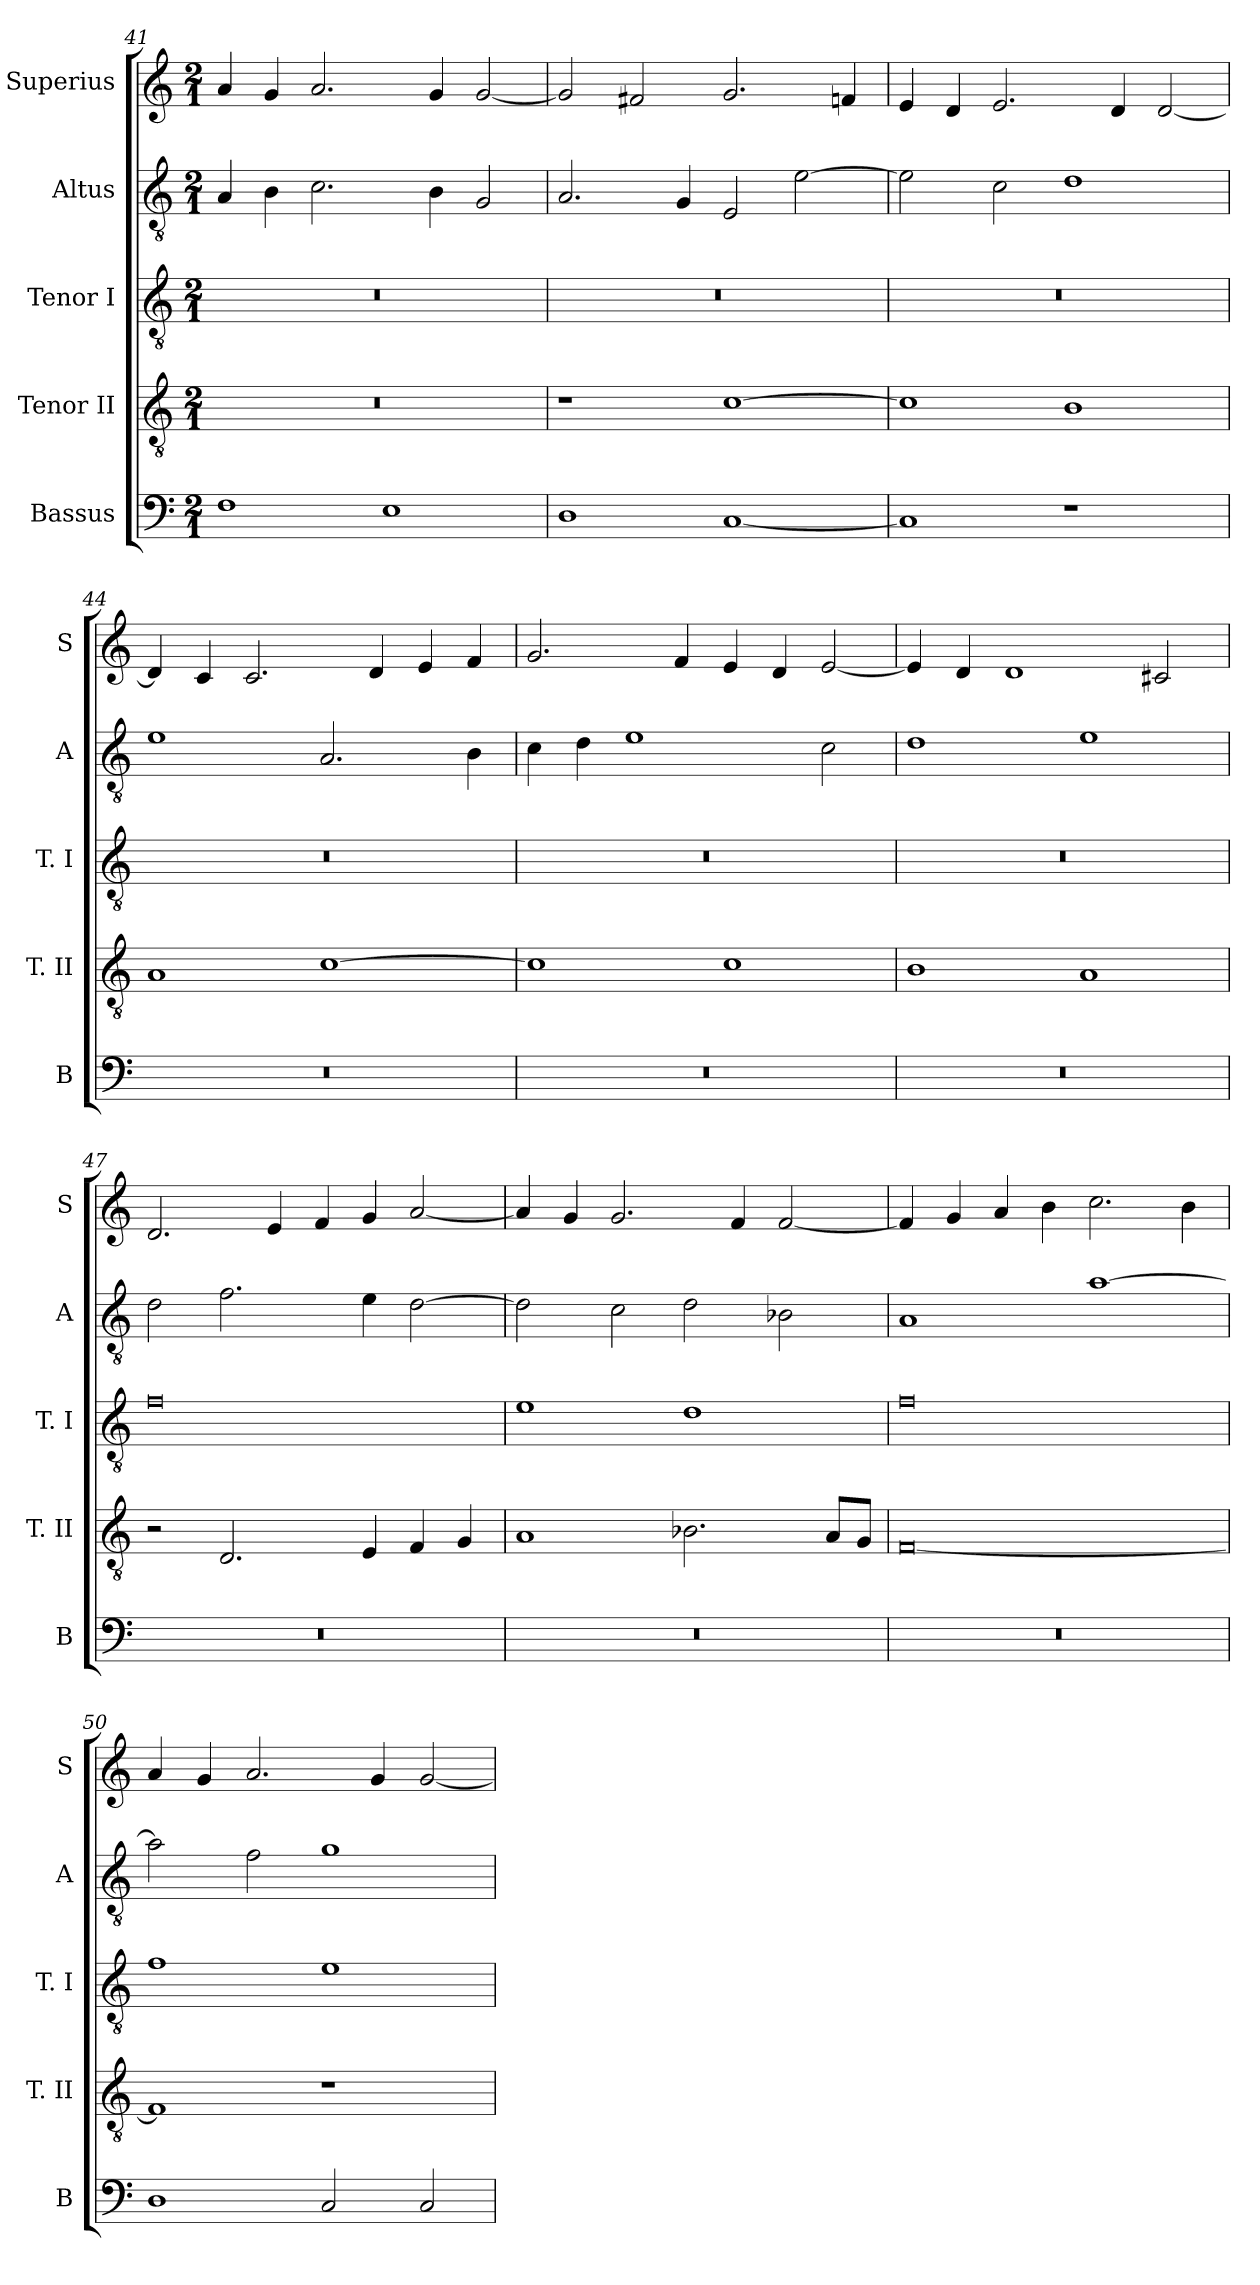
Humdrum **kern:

**kern	**kern	**kern	**kern	**kern
*part5	*part4	*part3	*part2	*part1
*staff5	*staff4	*staff3	*staff2	*staff1
*I"Bassus	*I"Tenor II	*I"Tenor I	*I"Altus	*I"Superius
*I'B	*I'T. II	*I'T. I	*I'A	*I'S
*clefF4	*clefGv2	*clefGv2	*clefGv2	*clefG2
*k[]	*k[]	*k[]	*k[]	*k[]
*C:	*C:	*C:	*C:	*C:
*M2/1	*M2/1	*M2/1	*M2/1	*M2/1
=41	=41	=41	=41	=41
1F	0r	0r	4A	4a
.	.	.	4B	4g
.	.	.	2.c	2.a
1E	.	.	.	.
.	.	.	4B	4g
.	.	.	2G	[2g
=42	=42	=42	=42	=42
1D	1r	0r	2.A	2g]
.	.	.	.	2f#X
.	.	.	4G	.
[1C	[1c	.	2E	2.g
.	.	.	[2e	.
.	.	.	.	4fn
=43	=43	=43	=43	=43
1C]	1c]	0r	2e]	4e
.	.	.	.	4d
.	.	.	2c	2.e
1r	1B	.	1d	.
.	.	.	.	4d
.	.	.	.	[2d
=44	=44	=44	=44	=44
0r	1A	0r	1e	4d]
.	.	.	.	4c
.	.	.	.	2.c
.	[1c	.	2.A	.
.	.	.	.	4d
.	.	.	.	4e
.	.	.	4B	4f
=45	=45	=45	=45	=45
0r	1c]	0r	4c	2.g
.	.	.	4d	.
.	.	.	1e	.
.	.	.	.	4f
.	1c	.	.	4e
.	.	.	.	4d
.	.	.	2c	[2e
=46	=46	=46	=46	=46
0r	1B	0r	1d	4e]
.	.	.	.	4d
.	.	.	.	1d
.	1A	.	1e	.
.	.	.	.	2c#X
=47	=47	=47	=47	=47
0r	2r	0f	2d	2.d
.	2.D	.	2.f	.
.	.	.	.	4e
.	.	.	.	4f
.	4E	.	4e	4g
.	4F	.	[2d	[2a
.	4G	.	.	.
=48	=48	=48	=48	=48
0r	1A	1e	2d]	4a]
.	.	.	.	4g
.	.	.	2c	2.g
.	2.B-X	1d	2d	.
.	.	.	.	4f
.	.	.	2B-X	[2f
.	8AL	.	.	.
.	8GJ	.	.	.
=49	=49	=49	=49	=49
0r	[0F	0f	1A	4f]
.	.	.	.	4g
.	.	.	.	4a
.	.	.	.	4b
.	.	.	[1a	2.cc
.	.	.	.	4b
=50	=50	=50	=50	=50
1D	1F]	1f	2a]	4a
.	.	.	.	4g
.	.	.	2f	2.a
2C	1r	1e	1g	.
.	.	.	.	4g
2C	.	.	.	[2g
=	=	=	=	=
*-	*-	*-	*-	*-
